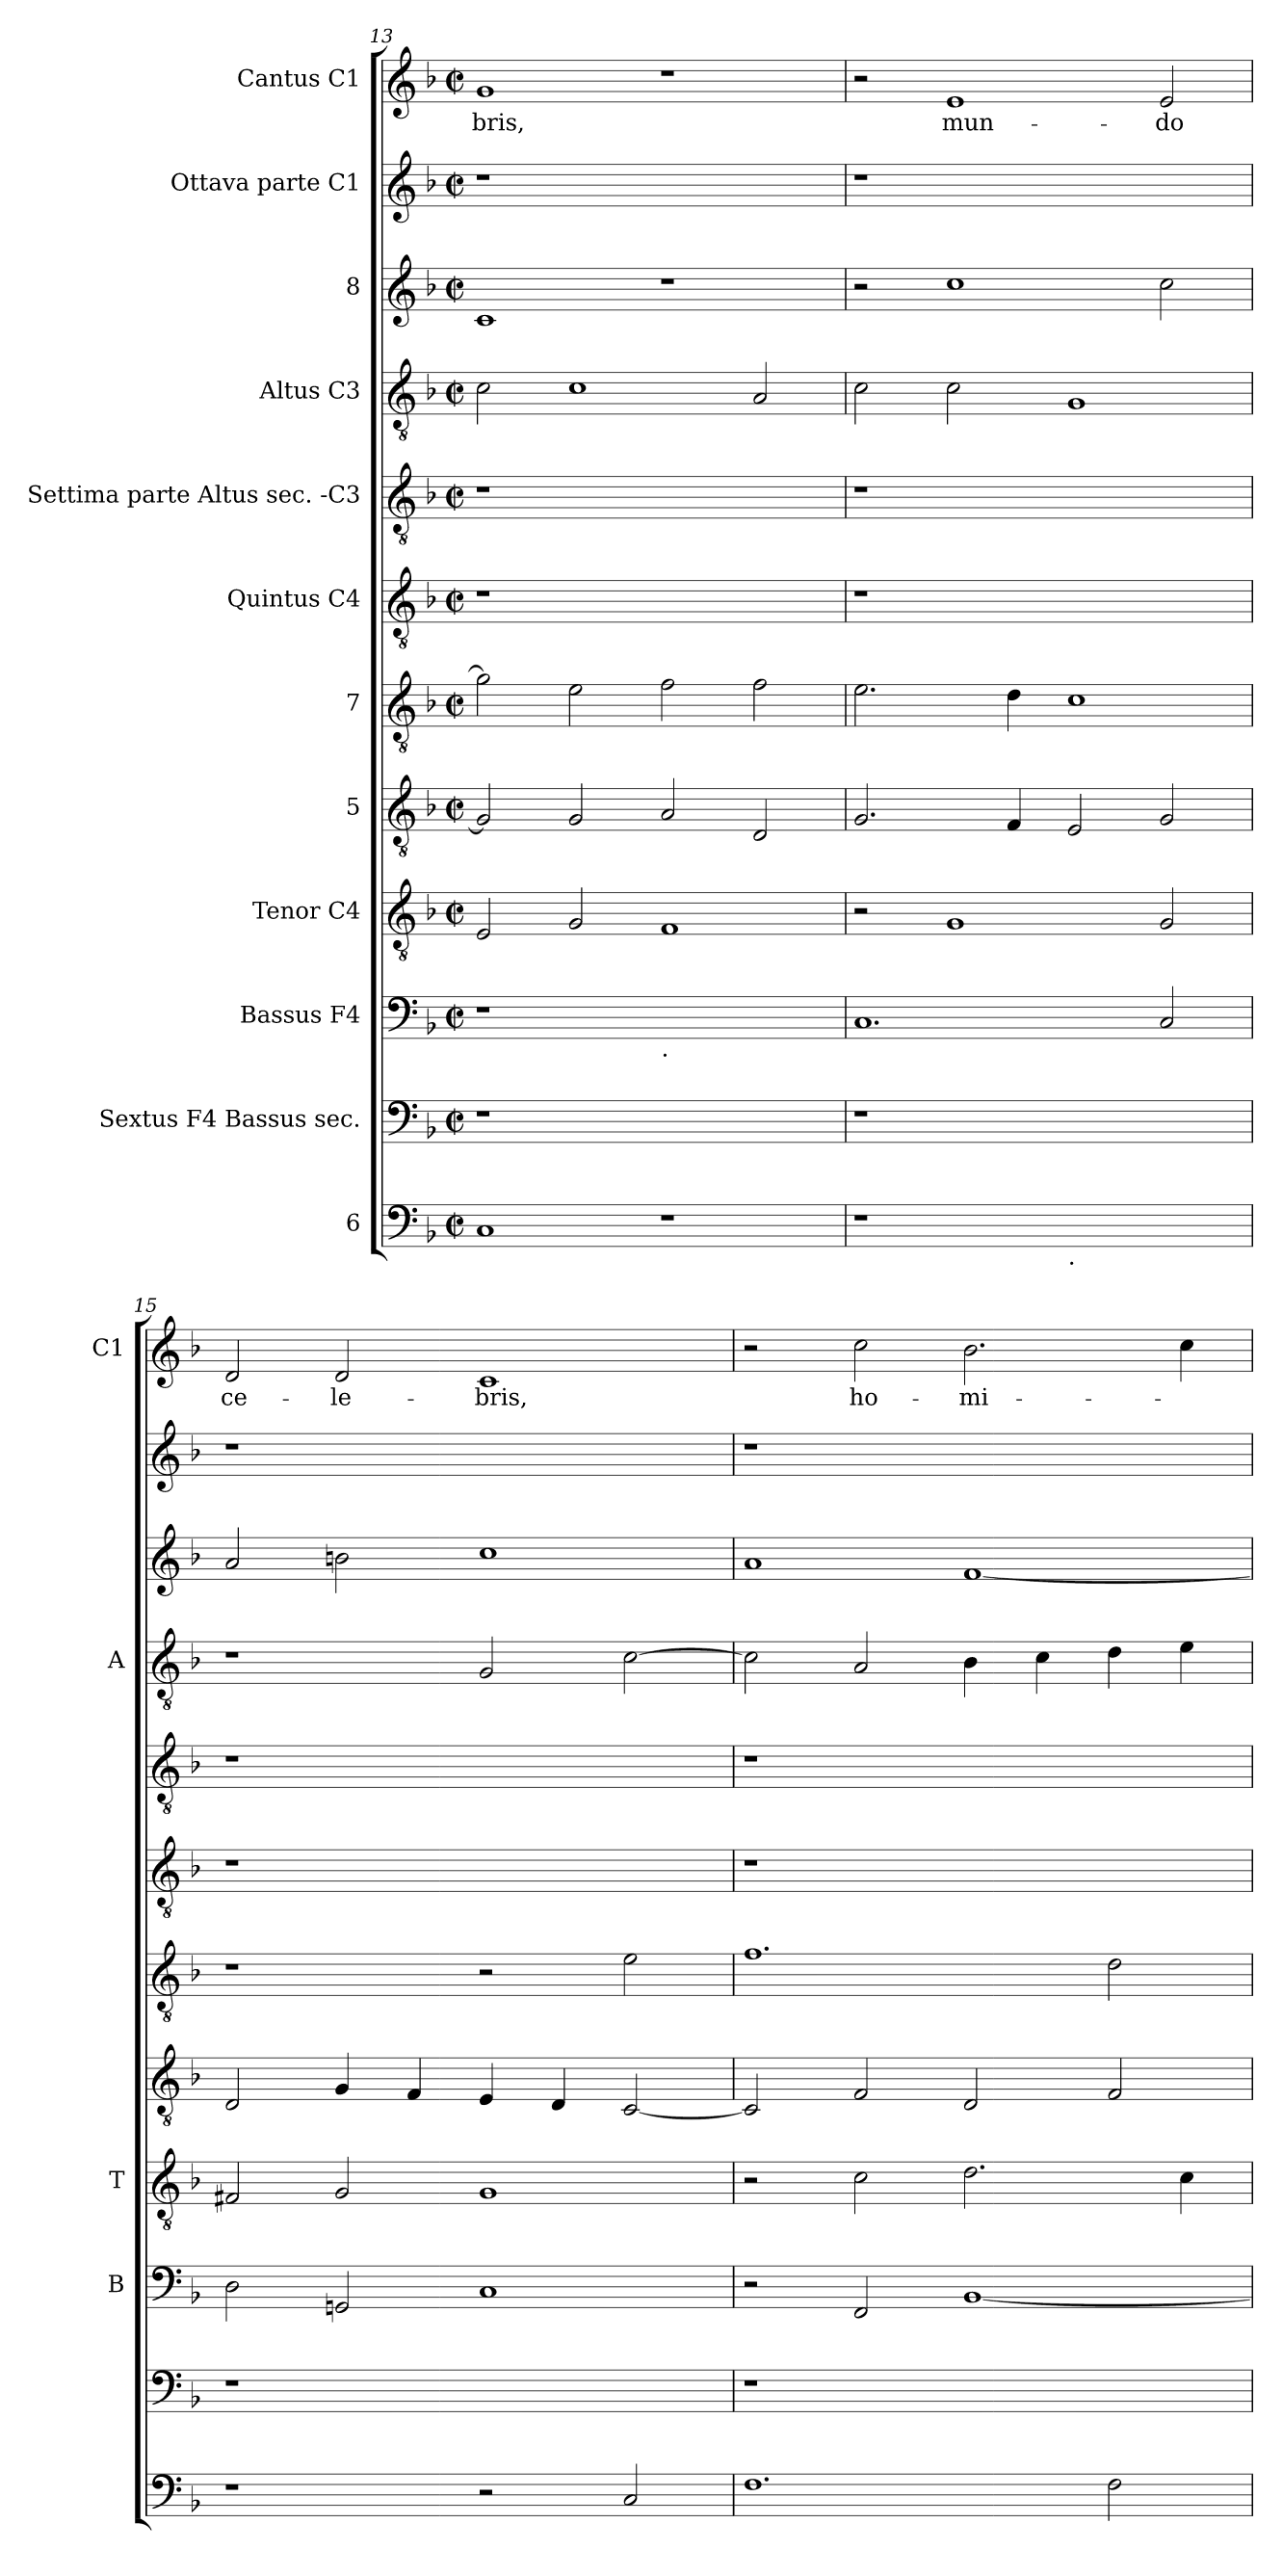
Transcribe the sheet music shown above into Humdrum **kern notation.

**kern	**kern	**kern	**kern	**kern	**kern	**kern	**kern	**kern	**kern	**kern	**kern	**text
*part12	*part11	*part10	*part9	*part8	*part7	*part6	*part5	*part4	*part3	*part2	*part1	*part1
*staff12	*staff11	*staff10	*staff9	*staff8	*staff7	*staff6	*staff5	*staff4	*staff3	*staff2	*staff1	*staff1
*I"6	*I"Sextus F4 Bassus sec.	*I"Bassus F4	*I"Tenor C4	*I"5	*I"7	*I"Quintus C4	*I"Settima parte Altus sec. -C3	*I"Altus C3	*I"8	*I"Ottava parte C1	*I"Cantus C1	*
*	*	*I'B	*I'T	*	*	*	*	*I'A	*	*	*I'C1	*
!!LO:PB:g=z
*clefF4	*clefF4	*clefF4	*clefGv2	*clefGv2	*clefGv2	*clefGv2	*clefGv2	*clefGv2	*clefG2	*clefG2	*clefG2	*
*	*ITrd7c12	*ITrd7c12	*	*	*	*	*	*	*	*	*	*
*k[b-]	*k[b-]	*k[b-]	*k[b-]	*k[b-]	*k[b-]	*k[b-]	*k[b-]	*k[b-]	*k[b-]	*k[b-]	*k[b-]	*
*F:	*F:	*F:	*F:	*F:	*F:	*F:	*F:	*F:	*F:	*F:	*F:	*
*M2/2	*M2/2	*M2/2	*M2/2	*M2/2	*M2/2	*M2/2	*M2/2	*M2/2	*M2/2	*M2/2	*M2/2	*
*met(c|)	*met(c|)	*met(c|)	*met(c|)	*met(c|)	*met(c|)	*met(c|)	*met(c|)	*met(c|)	*met(c|)	*met(c|)	*met(c|)	*
=13	=13	=13	=13	=13	=13	=13	=13	=13	=13	=13	=13	=13
!	!	!	!	!	!	!	!	!	!	!	!	!LO:LY:b:rj
1C	1r	1r	2E/	2G/]	2g\]	1r	1r	2c\	1c	1r	1g	-bris,
.	.	.	2G/	2G/	2e\	.	.	1c	.	.	.	.
!	!	!LO:TX:b:t=.	!	!	!	!	!	!	!	!	!	!
1r	1ryy	1ryy	1F	2A/	2f\	1ryy	1ryy	.	1r	1ryy	1r	.
.	.	.	.	2D/	2f\	.	.	2A/	.	.	.	.
=14	=14	=14	=14	=14	=14	=14	=14	=14	=14	=14	=14	=14
1r	1r	1.CC	2r	2.G/	2.e\	1r	1r	2c\	2r	1r	2r	.
!	!	!	!	!	!	!	!	!	!	!	!	!LO:LY:b:rj
.	.	.	1G	.	.	.	.	2c\	1cc	.	1e	mun-
.	.	.	.	4F/	4d\	.	.	.	.	.	.	.
!LO:TX:b:t=.	!	!	!	!	!	!	!	!	!	!	!	!
1ryy	1ryy	.	.	2E/	1c	1ryy	1ryy	1G	.	1ryy	.	.
!	!	!	!	!	!	!	!	!	!	!	!	!LO:LY:b:rj
.	.	2CC/	2G/	2G/	.	.	.	.	2cc\	.	2e/	-do
=15	=15	=15	=15	=15	=15	=15	=15	=15	=15	=15	=15	=15
!	!	!	!	!	!	!	!	!	!	!	!	!LO:LY:b:rj
1r	1r	2DD\	2F#X/	2D/	1r	1r	1r	1r	2a/	1r	2d/	ce-
!	!	!	!	!	!	!	!	!	!	!	!	!LO:LY:b:rj
.	.	2GGGn/	2G/	4G/	.	.	.	.	2bn\	.	2d/	-le-
.	.	.	.	4F/	.	.	.	.	.	.	.	.
!	!	!	!	!	!	!	!	!	!	!	!	!LO:LY:b:rj
2r	1ryy	1CC	1G	4E/	2r	1ryy	1ryy	2G/	1cc	1ryy	1c	-bris,
.	.	.	.	4D/	.	.	.	.	.	.	.	.
2C/	.	.	.	[<2C/	2e\	.	.	[>2c\	.	.	.	.
=16	=16	=16	=16	=16	=16	=16	=16	=16	=16	=16	=16	=16
1.F	1r	2r	2r	2C/]	1.f	1r	1r	2c\]	1a	1r	2r	.
!	!	!	!	!	!	!	!	!	!	!	!	!LO:LY:b:rj
.	.	2FFF/	2c\	2F/	.	.	.	2A/	.	.	2cc\	ho-
!	!	!	!	!	!	!	!	!	!	!	!	!LO:LY:b:rj
.	1ryy	[<1BBB-	2.d\	2D/	.	1ryy	1ryy	4B-\	[<1f	1ryy	2.b-\	-mi-
.	.	.	.	.	.	.	.	4c\	.	.	.	.
2F\	.	.	.	2F/	2d\	.	.	4d\	.	.	.	.
.	.	.	4c\	.	.	.	.	4e\	.	.	4cc\	.
=	=	=	=	=	=	=	=	=	=	=	=	=
*-	*-	*-	*-	*-	*-	*-	*-	*-	*-	*-	*-	*-
